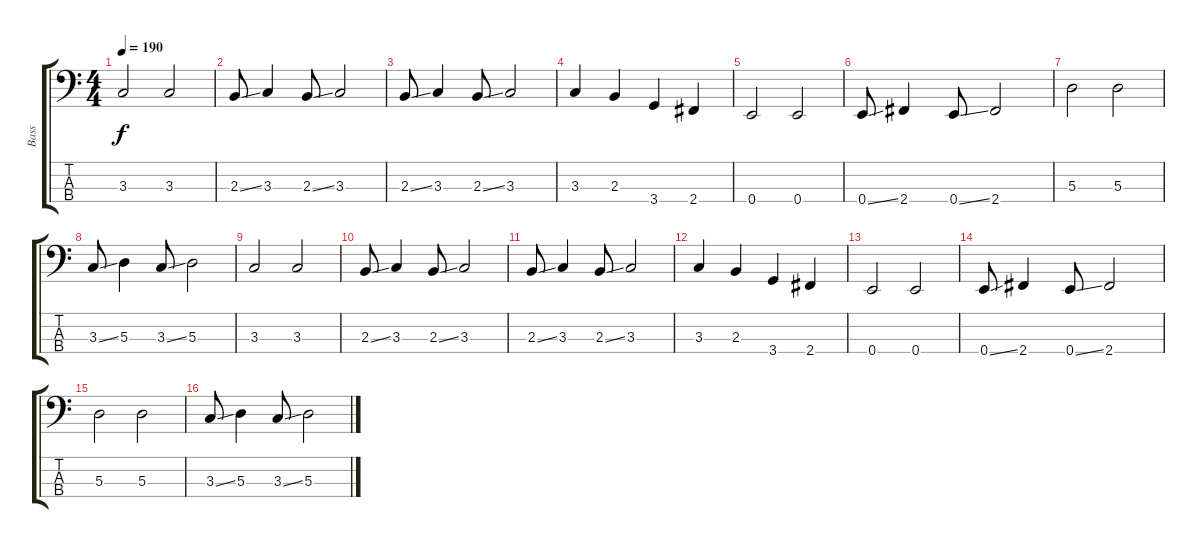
\track ("Bass" "Bass") {instrument electricbassfinger}
\staff {score tabs}
\tuning (G2 D2 A1 E1) {hide}
\ts (4 4)
\tempo 190
\clef f4
\ks c
3.3.2{dy f} 3.3.2 |
2.3{ss}.8 3.3.4 2.3{ss}.8 3.3.2 |
2.3{ss}.8 3.3.4 2.3{ss}.8 3.3.2 |
3.3.4 2.3.4 3.4.4 2.4.4 |
0.4.2 0.4.2 |
0.4{ss}.8 2.4.4 0.4{ss}.8 2.4.2 |
5.3.2 5.3.2 |
3.3{ss}.8 5.3.4 3.3{ss}.8 5.3.2 |
3.3.2 3.3.2 |
2.3{ss}.8 3.3.4 2.3{ss}.8 3.3.2 |
2.3{ss}.8 3.3.4 2.3{ss}.8 3.3.2 |
3.3.4 2.3.4 3.4.4 2.4.4 |
0.4.2 0.4.2 |
0.4{ss}.8 2.4.4 0.4{ss}.8 2.4.2 |
5.3.2 5.3.2 |
3.3{ss}.8 5.3.4 3.3{ss}.8 5.3.2
